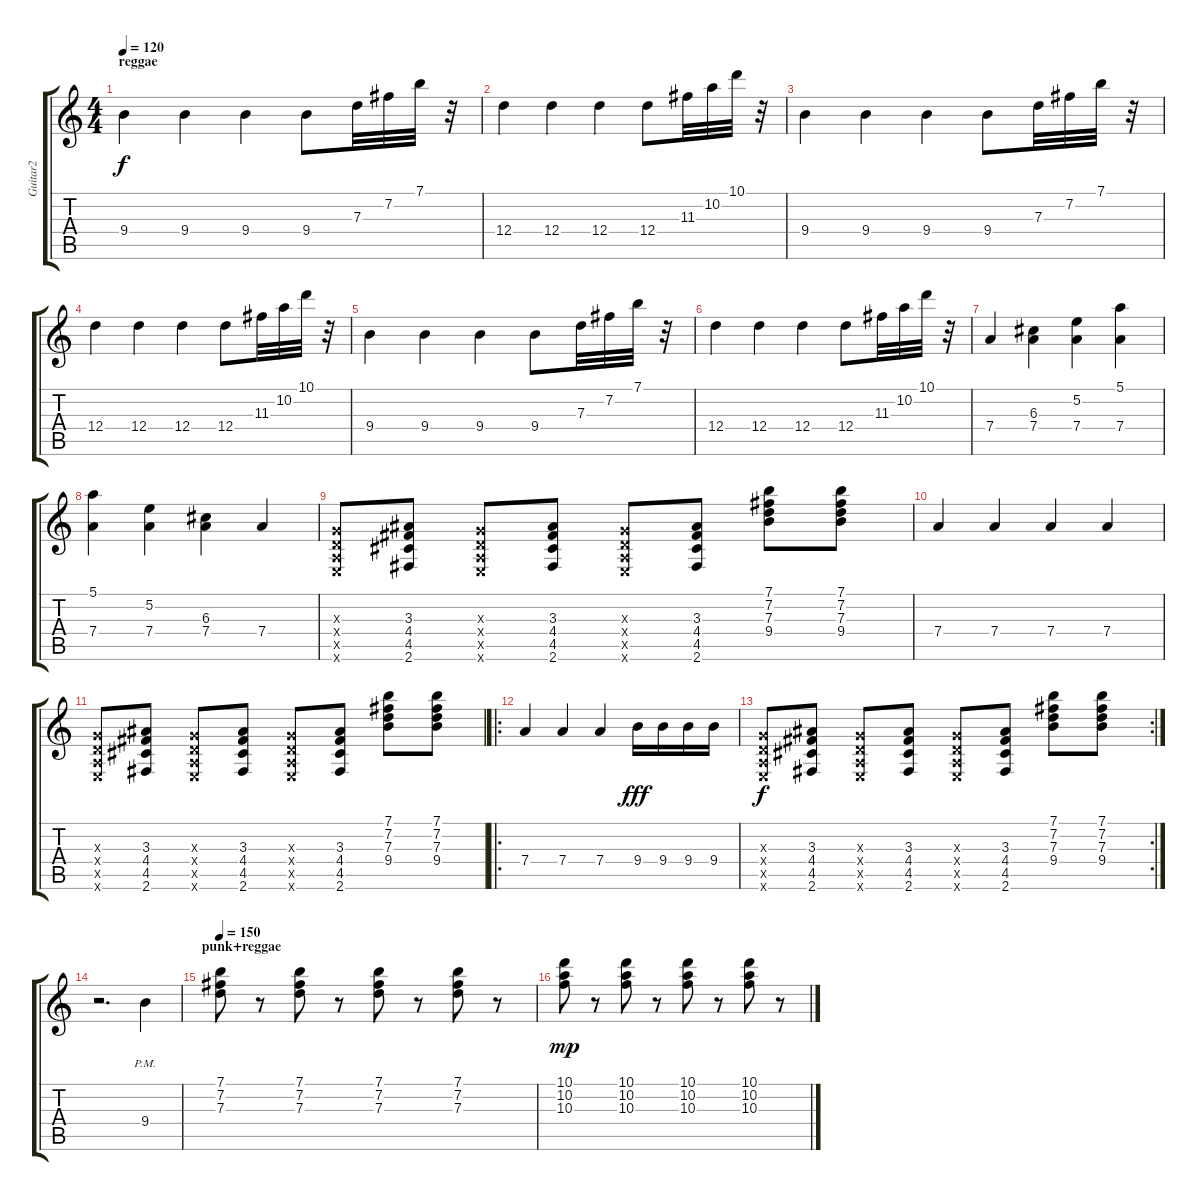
\track ("Guitar2" "Guitar2") {instrument acousticguitarnylon}
\staff {score tabs}
\tuning (E4 B3 G3 D3 A2 E2) {hide}
\ts (4 4)
\section ("" "reggae")
\tempo 120
\clef g2
\ks c
9.4.4{dy f instrument acousticguitarnylon} 9.4.4 9.4.4 9.4.8 7.3.32 7.2.32 7.1.32 r.32 |
12.4.4 12.4.4 12.4.4 12.4.8 11.3.32 10.2.32 10.1.32 r.32 |
9.4.4 9.4.4 9.4.4 9.4.8 7.3.32 7.2.32 7.1.32 r.32 |
12.4.4 12.4.4 12.4.4 12.4.8 11.3.32 10.2.32 10.1.32 r.32 |
9.4.4 9.4.4 9.4.4 9.4.8 7.3.32 7.2.32 7.1.32 r.32 |
12.4.4 12.4.4 12.4.4 12.4.8 11.3.32 10.2.32 10.1.32 r.32 |
7.4.4 (6.3 7.4).4 (5.2 7.4).4 (5.1 7.4).4 |
(5.1 7.4).4 (5.2 7.4).4 (6.3 7.4).4 7.4.4 |
(0.3{x} 0.4{x} 0.5{x} 0.6{x}).8 (3.3 4.4 4.5 2.6).8 (0.3{x} 0.4{x} 0.5{x} 0.6{x}).8 (3.3 4.4 4.5 2.6).8 (0.3{x} 0.4{x} 0.5{x} 0.6{x}).8 (3.3 4.4 4.5 2.6).8 (7.1 7.2 7.3 9.4).8 (7.1 7.2 7.3 9.4).8 |
7.4.4 7.4.4 7.4.4 7.4.4 |
(0.3{x} 0.4{x} 0.5{x} 0.6{x}).8 (3.3 4.4 4.5 2.6).8 (0.3{x} 0.4{x} 0.5{x} 0.6{x}).8 (3.3 4.4 4.5 2.6).8 (0.3{x} 0.4{x} 0.5{x} 0.6{x}).8 (3.3 4.4 4.5 2.6).8 (7.1 7.2 7.3 9.4).8 (7.1 7.2 7.3 9.4).8 |
\ro
7.4.4 7.4.4 7.4.4 9.4.16{dy fff} 9.4.16 9.4.16 9.4.16 |
\rc 2
(0.3{x} 0.4{x} 0.5{x} 0.6{x}).8{dy f} (3.3 4.4 4.5 2.6).8 (0.3{x} 0.4{x} 0.5{x} 0.6{x}).8 (3.3 4.4 4.5 2.6).8 (0.3{x} 0.4{x} 0.5{x} 0.6{x}).8 (3.3 4.4 4.5 2.6).8 (7.1 7.2 7.3 9.4).8 (7.1 7.2 7.3 9.4).8 |
r.2{d} 9.4{pm}.4 |
\section ("" "punk+reggae")
\tempo 150
(7.1 7.2 7.3).8{volume 13} r.8 (7.1 7.2 7.3).8 r.8 (7.1 7.2 7.3).8 r.8 (7.1 7.2 7.3).8 r.8 |
(10.1 10.2 10.3).8{dy mp} r.8 (10.1 10.2 10.3).8 r.8 (10.1 10.2 10.3).8 r.8 (10.1 10.2 10.3).8 r.8
